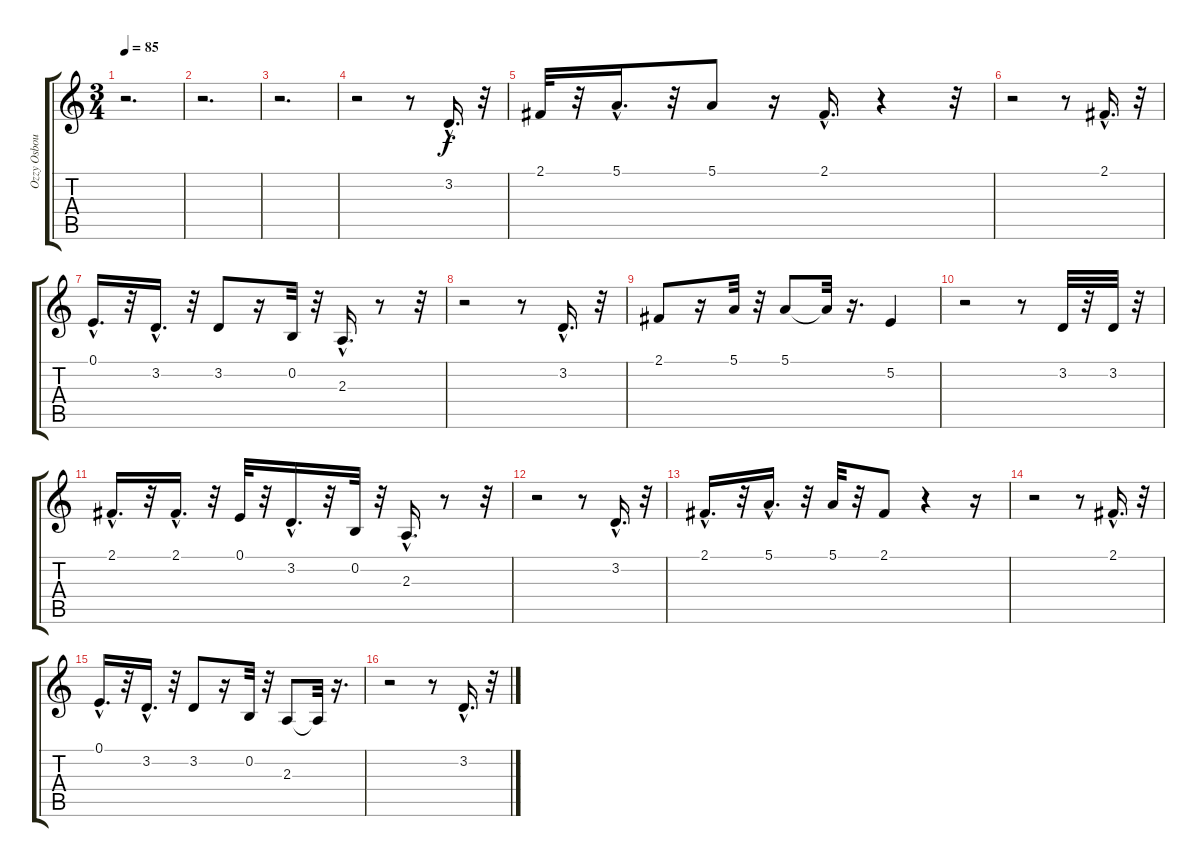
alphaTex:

\track ("Ozzy Osbourne" "Ozzy Osbou") {instrument shanai}
\staff {score tabs}
\tuning (E4 B3 G3 D3 A2 E2) {hide}
\ts (3 4)
\tempo 85
\clef g2
\ks c
r.2{d dy f instrument shanai} |
r.2{d} |
r.2{d} |
r.2 r.8 3.2{hac}.16{d} r.32 |
2.1.32 r.32 5.1{hac}.16{d} r.32 5.1.8 r.16 2.1{hac}.16{d} r.4 r.32 |
r.2 r.8 2.1{hac}.16{d} r.32 |
0.1{hac}.16{d} r.32 3.2{hac}.16{d} r.32 3.2.8 r.16 0.2.32 r.32 2.3{hac}.16{d} r.8 r.32 |
r.2 r.8 3.2{hac}.16{d} r.32 |
2.1.8 r.16 5.1.32 r.32 5.1.8 5.1{t}.32 r.16{d} 5.2.4 |
r.2 r.8 3.2.32 r.32 3.2.32 r.32 |
2.1{hac}.16{d} r.32 2.1{hac}.16{d} r.32 0.1.32 r.32 3.2{hac}.16{d} r.32 0.2.32 r.32 2.3{hac}.16{d} r.8 r.32 |
r.2 r.8 3.2{hac}.16{d} r.32 |
2.1{hac}.16{d} r.32 5.1{hac}.16{d} r.32 5.1.32 r.32 2.1.8 r.4 r.16 |
r.2 r.8 2.1{hac}.16{d} r.32 |
0.1{hac}.16{d} r.32 3.2{hac}.16{d} r.32 3.2.8 r.16 0.2.32 r.32 2.3.8 2.3{t}.32 r.16{d} |
r.2 r.8 3.2{hac}.16{d} r.32
